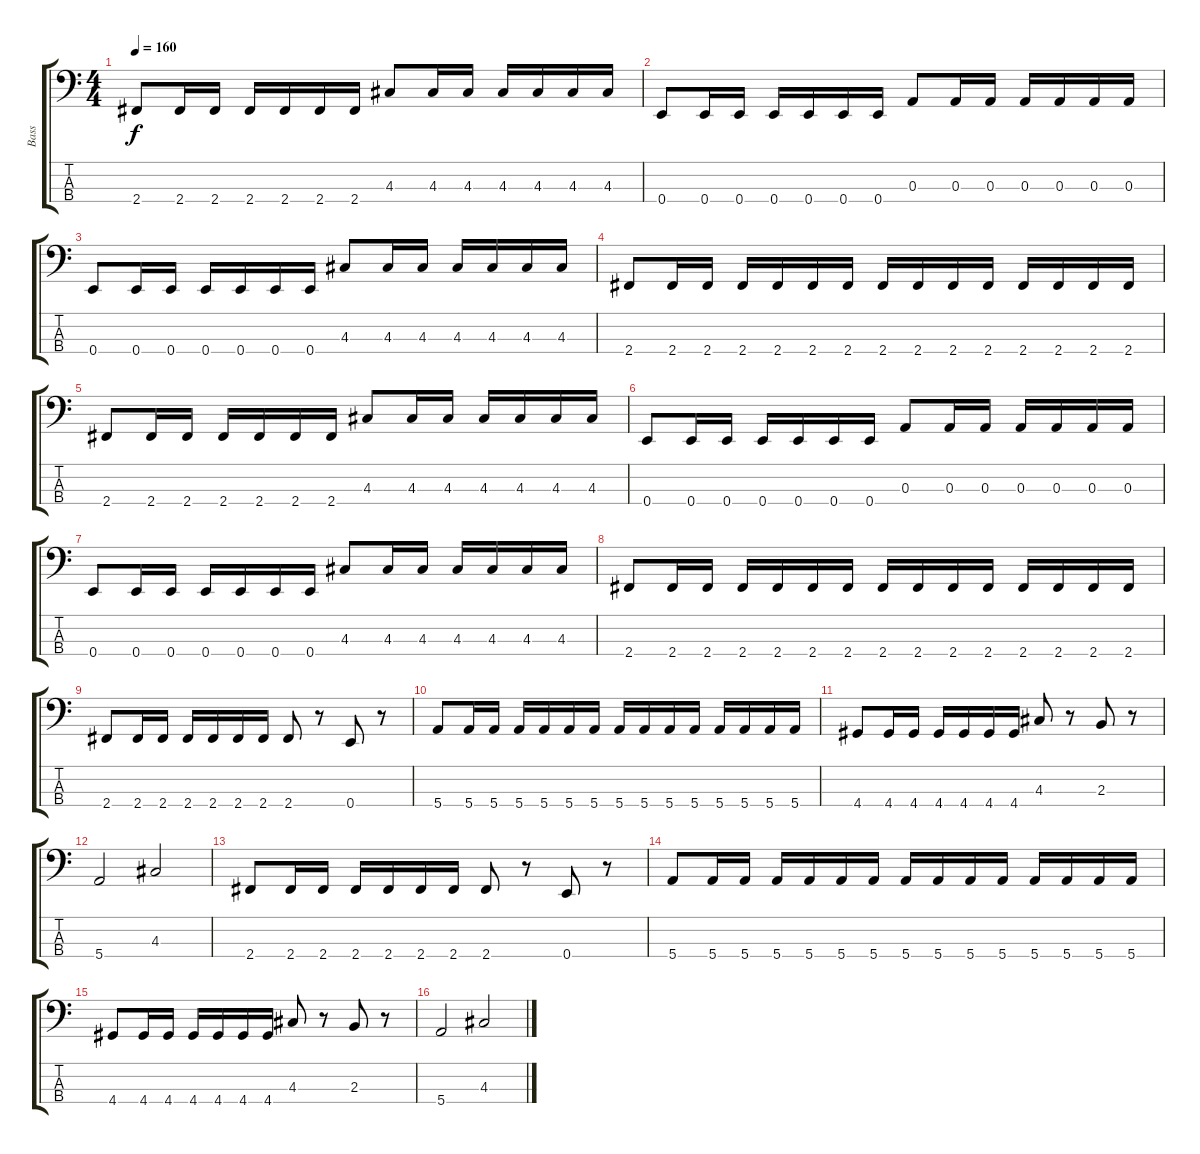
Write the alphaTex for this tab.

\track ("Bass" "Bass") {instrument electricbasspick}
\staff {score tabs}
\tuning (G2 D2 A1 E1) {hide}
\ts (4 4)
\tempo 160
\clef f4
\ks c
2.4.8{dy f} 2.4.16 2.4.16 2.4.16 2.4.16 2.4.16 2.4.16 4.3.8 4.3.16 4.3.16 4.3.16 4.3.16 4.3.16 4.3.16 |
0.4.8 0.4.16 0.4.16 0.4.16 0.4.16 0.4.16 0.4.16 0.3.8 0.3.16 0.3.16 0.3.16 0.3.16 0.3.16 0.3.16 |
0.4.8 0.4.16 0.4.16 0.4.16 0.4.16 0.4.16 0.4.16 4.3.8 4.3.16 4.3.16 4.3.16 4.3.16 4.3.16 4.3.16 |
2.4.8 2.4.16 2.4.16 2.4.16 2.4.16 2.4.16 2.4.16 2.4.16 2.4.16 2.4.16 2.4.16 2.4.16 2.4.16 2.4.16 2.4.16 |
2.4.8 2.4.16 2.4.16 2.4.16 2.4.16 2.4.16 2.4.16 4.3.8 4.3.16 4.3.16 4.3.16 4.3.16 4.3.16 4.3.16 |
0.4.8 0.4.16 0.4.16 0.4.16 0.4.16 0.4.16 0.4.16 0.3.8 0.3.16 0.3.16 0.3.16 0.3.16 0.3.16 0.3.16 |
0.4.8 0.4.16 0.4.16 0.4.16 0.4.16 0.4.16 0.4.16 4.3.8 4.3.16 4.3.16 4.3.16 4.3.16 4.3.16 4.3.16 |
2.4.8 2.4.16 2.4.16 2.4.16 2.4.16 2.4.16 2.4.16 2.4.16 2.4.16 2.4.16 2.4.16 2.4.16 2.4.16 2.4.16 2.4.16 |
2.4.8 2.4.16 2.4.16 2.4.16 2.4.16 2.4.16 2.4.16 2.4.8 r.8 0.4.8 r.8 |
5.4.8 5.4.16 5.4.16 5.4.16 5.4.16 5.4.16 5.4.16 5.4.16 5.4.16 5.4.16 5.4.16 5.4.16 5.4.16 5.4.16 5.4.16 |
4.4.8 4.4.16 4.4.16 4.4.16 4.4.16 4.4.16 4.4.16 4.3.8 r.8 2.3.8 r.8 |
5.4.2 4.3.2 |
2.4.8 2.4.16 2.4.16 2.4.16 2.4.16 2.4.16 2.4.16 2.4.8 r.8 0.4.8 r.8 |
5.4.8 5.4.16 5.4.16 5.4.16 5.4.16 5.4.16 5.4.16 5.4.16 5.4.16 5.4.16 5.4.16 5.4.16 5.4.16 5.4.16 5.4.16 |
4.4.8 4.4.16 4.4.16 4.4.16 4.4.16 4.4.16 4.4.16 4.3.8 r.8 2.3.8 r.8 |
5.4.2 4.3.2
